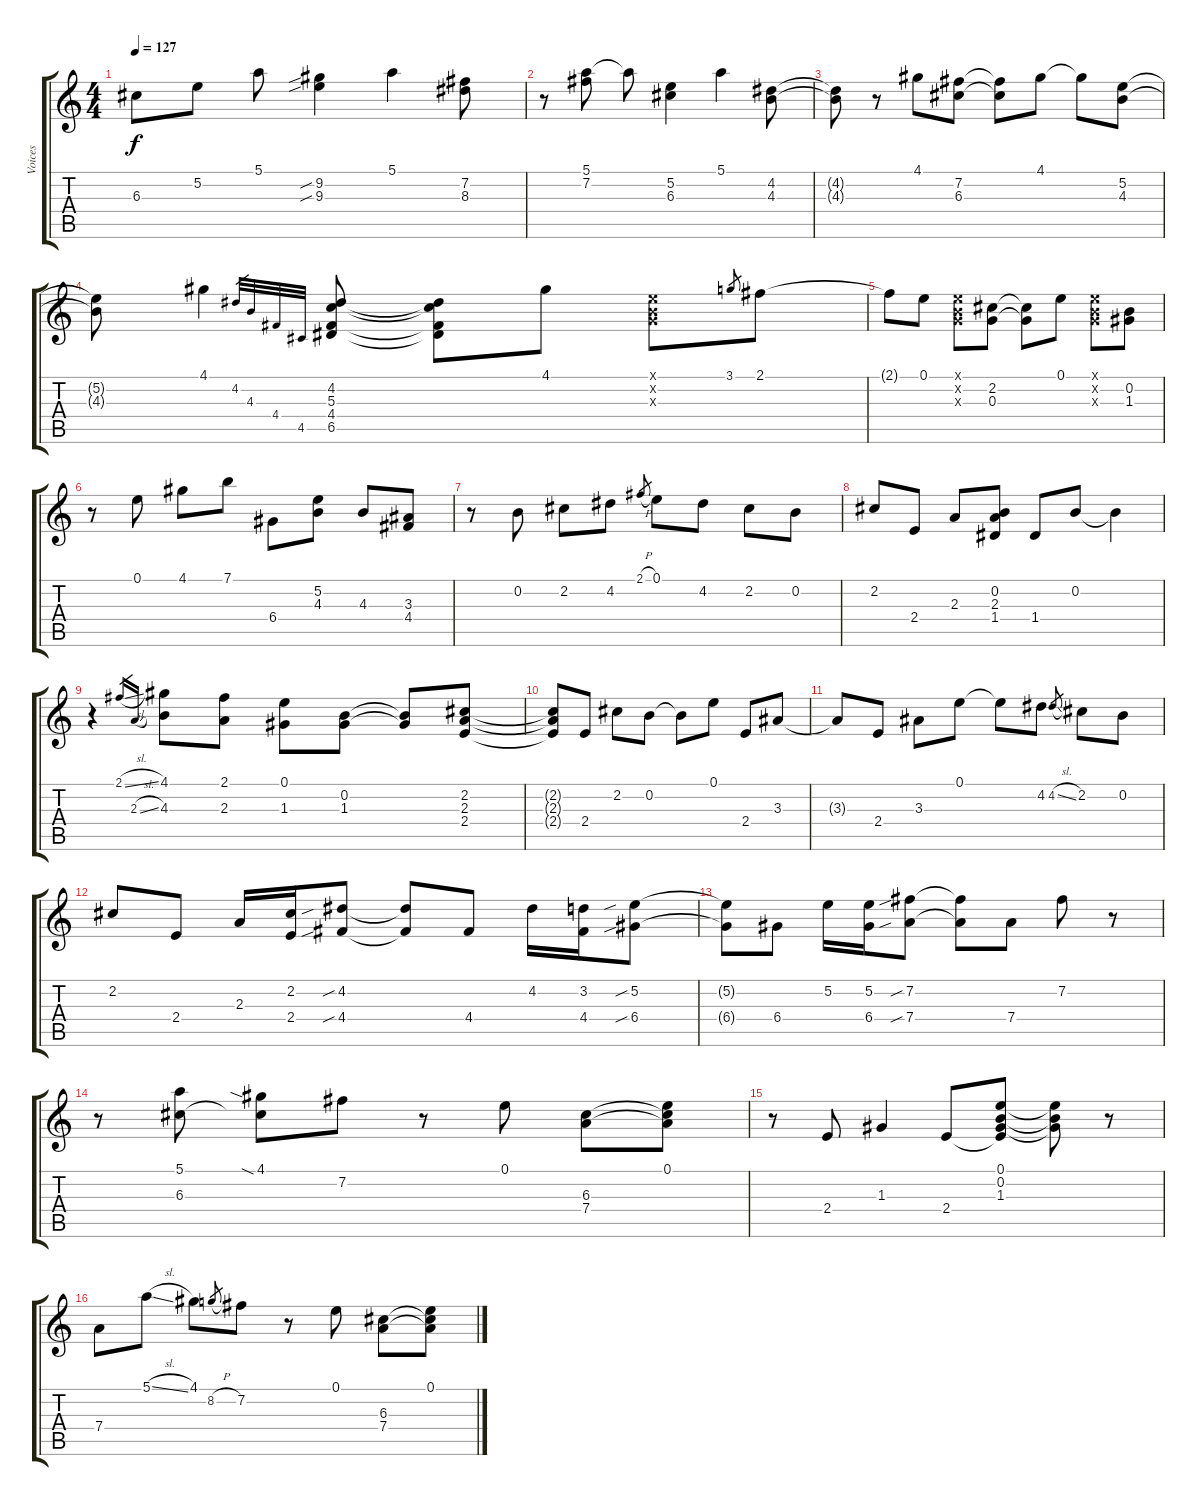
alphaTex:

\track ("Voices" "Voices") {instrument acousticguitarsteel}
\staff {score tabs}
\tuning (E4 B3 G3 D3 A2 E2) {hide}
\ts (4 4)
\tempo 127
\clef g2
\ks c
6.3{t}.8{dy f} 5.2.8 5.1.8 (9.2{sib} 9.3{sib}).4 5.1.4 (7.2 8.3).8 |
r.8 (5.1 7.2).8 5.1{t}.8 (5.2 6.3).4 5.1.4 (4.2 4.3).8 |
(4.2{t} 4.3{t}).8 r.8 4.1.8 (7.2 6.3).8 (7.2{t} 6.3{t}).8 4.1.8 4.1{t}.8 (5.2 4.3).8 |
(5.2{t} 4.3{t}).8 4.1.4 4.2.32{gr} 4.3.32{gr} 4.4.32{gr} 4.5.32{gr} (4.2 5.3 4.4 6.5).8 (4.2{t} 5.3{t} 4.4{t} 6.5{t}).8 4.1.8 (0.1{x} 0.2{x} 0.3{x}).8 3.1.8{gr} 2.1.8 |
2.1{t}.8 0.1.8 (0.1{x} 0.2{x} 0.3{x}).8 (2.2 0.3).8 (2.2{t} 0.3{t}).8 0.1.8 (0.1{x} 0.2{x} 0.3{x}).8 (0.2 1.3).8 |
r.8 0.1.8 4.1.8 7.1.8 6.4.8 (5.2 4.3).8 4.3.8 (3.3 4.4).8 |
r.8 0.2.8 2.2.8 4.2.8 2.1{h}.8{gr} 0.1.8 4.2.8 2.2.8 0.2.8 |
2.2.8 2.4.8 2.3.8 (0.2 2.3 1.4).8 1.4.8 0.2.8 0.2{t}.4 |
r.4 2.1{sl}.16{gr} 2.3{sl}.16{gr} (4.1 4.3).8 (2.1 2.3).8 (0.1 1.3).8 (0.2 1.3).8 (0.2{t} 1.3{t}).8 (2.2 2.3 2.4).8 |
(2.2{t} 2.3{t} 2.4{t}).8 2.4.8 2.2.8 0.2.8 0.2{t}.8 0.1.8 2.4.8 3.3.8 |
3.3{t}.8 2.4.8 3.3.8 0.1.8 0.1{t}.8 4.2.8 4.2{sl}.8{gr} 2.2.8 0.2.8 |
2.2.8 2.4.8 2.3.16 (2.2 2.4).16 (4.2{sib} 4.4{sib}).8 (4.2{t} 4.4{t}).8 4.4.8 4.2.16 (3.2 4.4).16 (5.2{sib} 6.4{sib}).8 |
(5.2{t} 6.4{t}).8 6.4.8 5.2.16 (5.2 6.4).16 (7.2{sib} 7.4{sib}).8 (7.2{t} 7.4{t}).8 7.4.8 7.2.8 r.8 |
r.8 (5.1 6.3).8 (4.1{sia} 6.3{t}).8 7.2.8 r.8 0.1.8 (6.3 7.4).8 (0.1 6.3{t} 7.4{t}).8 |
r.8 2.4.8 1.3.4 2.4.8 (0.1 0.2 1.3 2.4{t}).8 (0.1{t} 0.2{t} 1.3{t}).8 r.8 |
7.4.8 5.1{sl}.8 4.1.8 8.2{h}.8{gr} 7.2.8 r.8 0.1.8 (6.3 7.4).8 (0.1 6.3{t} 7.4{t}).8
